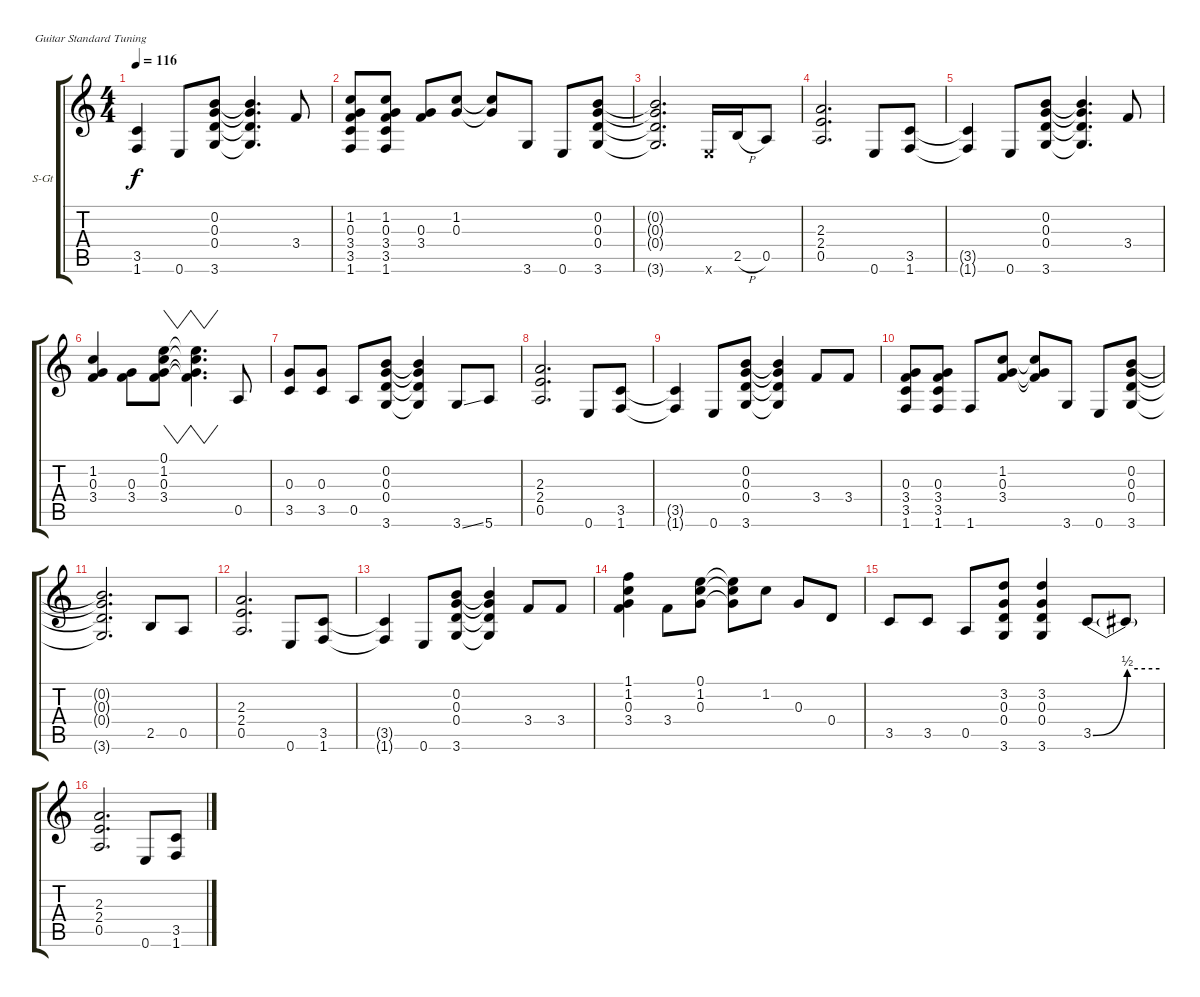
\bracketExtendMode groupsimilarinstruments
\firstSystemTrackNameOrientation horizontal
\otherSystemsTrackNameOrientation horizontal
\track ("Clean R - PAN" "S-Gt") {instrument acousticguitarsteel}
\staff {score tabs}
\tuning (E4 B3 G3 D3 A2 E2)
\ts (4 4)
\tempo 116
\clef g2
\ks c
(3.5{t} 1.6{t}).4{dy f} 0.6.8 (0.2 0.3 0.4 3.6).8 (0.2{t} 0.3{t} 0.4{t} 3.6{t}).4{d} 3.4.8 |
(1.2 0.3 3.4 3.5 1.6).8 (1.2 0.3 3.4 3.5 1.6).8 (0.3 3.4).8 (1.2 0.3).8 (1.2{t} 0.3{t}).8 3.6.8 0.6.8 (0.2 0.3 0.4 3.6).8 |
(0.2{t} 0.3{t} 0.4{t} 3.6{t}).2{d} 0.6{x}.16 2.5{h}.16 0.5.8 |
(2.3 2.4 0.5).2{d} 0.6.8 (3.5 1.6).8 |
(3.5{t} 1.6{t}).4 0.6.8 (0.2 0.3 0.4 3.6).8 (0.2{t} 0.3{t} 0.4{t} 3.6{t}).4{d} 3.4.8 |
(1.2 0.3 3.4).4 (0.3 3.4).8 (0.1 1.2 0.3 3.4).8{vw} (0.1{t} 1.2{t} 0.3{t} 3.4{t}).4{vw d} 0.5.8 |
(0.3 3.5).8 (0.3 3.5).8 0.5.8 (0.2 0.3 0.4 3.6).8 (0.2{t} 0.3{t} 0.4{t} 3.6{t}).4 3.6{ss}.8 5.6.8 |
(2.3 2.4 0.5).2{d} 0.6.8 (3.5 1.6).8 |
(3.5{t} 1.6{t}).4 0.6.8 (0.2 0.3 0.4 3.6).8 (0.2{t} 0.3{t} 0.4{t} 3.6{t}).4 3.4.8 3.4.8 |
(0.3 3.4 3.5 1.6).8 (0.3 3.4 3.5 1.6).8 1.6.8 (1.2 0.3 3.4).8 (1.2{t} 0.3{t} 3.4{t}).8 3.6.8 0.6.8 (0.2 0.3 0.4 3.6).8 |
(0.2{t} 0.3{t} 0.4{t} 3.6{t}).2{d} 2.5.8 0.5.8 |
(2.3 2.4 0.5).2{d} 0.6.8 (3.5 1.6).8 |
(3.5{t} 1.6{t}).4 0.6.8 (0.2 0.3 0.4 3.6).8 (0.2{t} 0.3{t} 0.4{t} 3.6{t}).4 3.4.8 3.4.8 |
(1.1 1.2 0.3 3.4).4 3.4.8 (0.1 1.2 0.3).8 (0.1{t} 1.2{t} 0.3{t}).8 1.2.8 0.3.8 0.4.8 |
3.5.8 3.5.8 0.5.8 (3.2 0.3 0.4 3.6).8 (3.2 0.3 0.4 3.6).4 3.5{be (bend 0 0 60 2)}.8 3.5{be (hold 0 2 60 2) t}.8 |
(2.3 2.4 0.5).2{d} 0.6.8 (3.5 1.6).8
